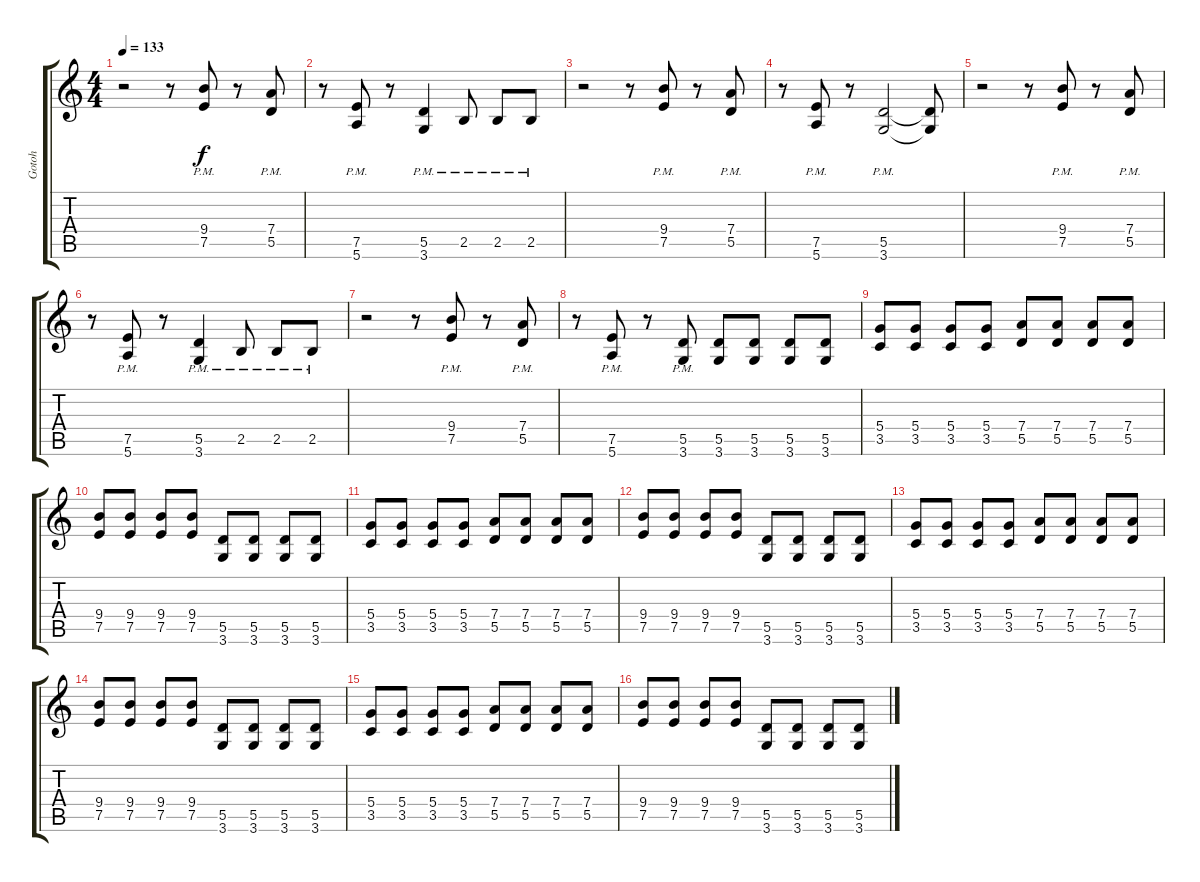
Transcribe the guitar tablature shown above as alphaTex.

\track ("Gotoh" "Gotoh") {instrument distortionguitar}
\staff {score tabs}
\tuning (E4 B3 G3 D3 A2 E2) {hide}
\ts (4 4)
\tempo 133
\clef g2
\ks c
r.2{dy f} r.8 (9.4{pm} 7.5{pm}).8 r.8 (7.4{pm} 5.5{pm}).8 |
r.8 (7.5{pm} 5.6{pm}).8 r.8 (5.5{pm} 3.6{pm}).4 2.5{pm}.8 2.5{pm}.8 2.5{pm}.8 |
r.2 r.8 (9.4{pm} 7.5{pm}).8 r.8 (7.4{pm} 5.5{pm}).8 |
r.8 (7.5{pm} 5.6{pm}).8 r.8 (5.5{pm} 3.6{pm}).2 (5.5{t} 3.6{t}).8 |
r.2 r.8 (9.4{pm} 7.5{pm}).8 r.8 (7.4{pm} 5.5{pm}).8 |
r.8 (7.5{pm} 5.6{pm}).8 r.8 (5.5{pm} 3.6{pm}).4 2.5{pm}.8 2.5{pm}.8 2.5{pm}.8 |
r.2 r.8 (9.4{pm} 7.5{pm}).8 r.8 (7.4{pm} 5.5{pm}).8 |
r.8 (7.5{pm} 5.6{pm}).8 r.8 (5.5{pm} 3.6{pm}).8 (5.5 3.6).8 (5.5 3.6).8 (5.5 3.6).8 (5.5 3.6).8 |
(5.4 3.5).8 (5.4 3.5).8 (5.4 3.5).8 (5.4 3.5).8 (7.4 5.5).8 (7.4 5.5).8 (7.4 5.5).8 (7.4 5.5).8 |
(9.4 7.5).8 (9.4 7.5).8 (9.4 7.5).8 (9.4 7.5).8 (5.5 3.6).8 (5.5 3.6).8 (5.5 3.6).8 (5.5 3.6).8 |
(5.4 3.5).8 (5.4 3.5).8 (5.4 3.5).8 (5.4 3.5).8 (7.4 5.5).8 (7.4 5.5).8 (7.4 5.5).8 (7.4 5.5).8 |
(9.4 7.5).8 (9.4 7.5).8 (9.4 7.5).8 (9.4 7.5).8 (5.5 3.6).8 (5.5 3.6).8 (5.5 3.6).8 (5.5 3.6).8 |
(5.4 3.5).8 (5.4 3.5).8 (5.4 3.5).8 (5.4 3.5).8 (7.4 5.5).8 (7.4 5.5).8 (7.4 5.5).8 (7.4 5.5).8 |
(9.4 7.5).8 (9.4 7.5).8 (9.4 7.5).8 (9.4 7.5).8 (5.5 3.6).8 (5.5 3.6).8 (5.5 3.6).8 (5.5 3.6).8 |
(5.4 3.5).8 (5.4 3.5).8 (5.4 3.5).8 (5.4 3.5).8 (7.4 5.5).8 (7.4 5.5).8 (7.4 5.5).8 (7.4 5.5).8 |
(9.4 7.5).8 (9.4 7.5).8 (9.4 7.5).8 (9.4 7.5).8 (5.5 3.6).8 (5.5 3.6).8 (5.5 3.6).8 (5.5 3.6).8
